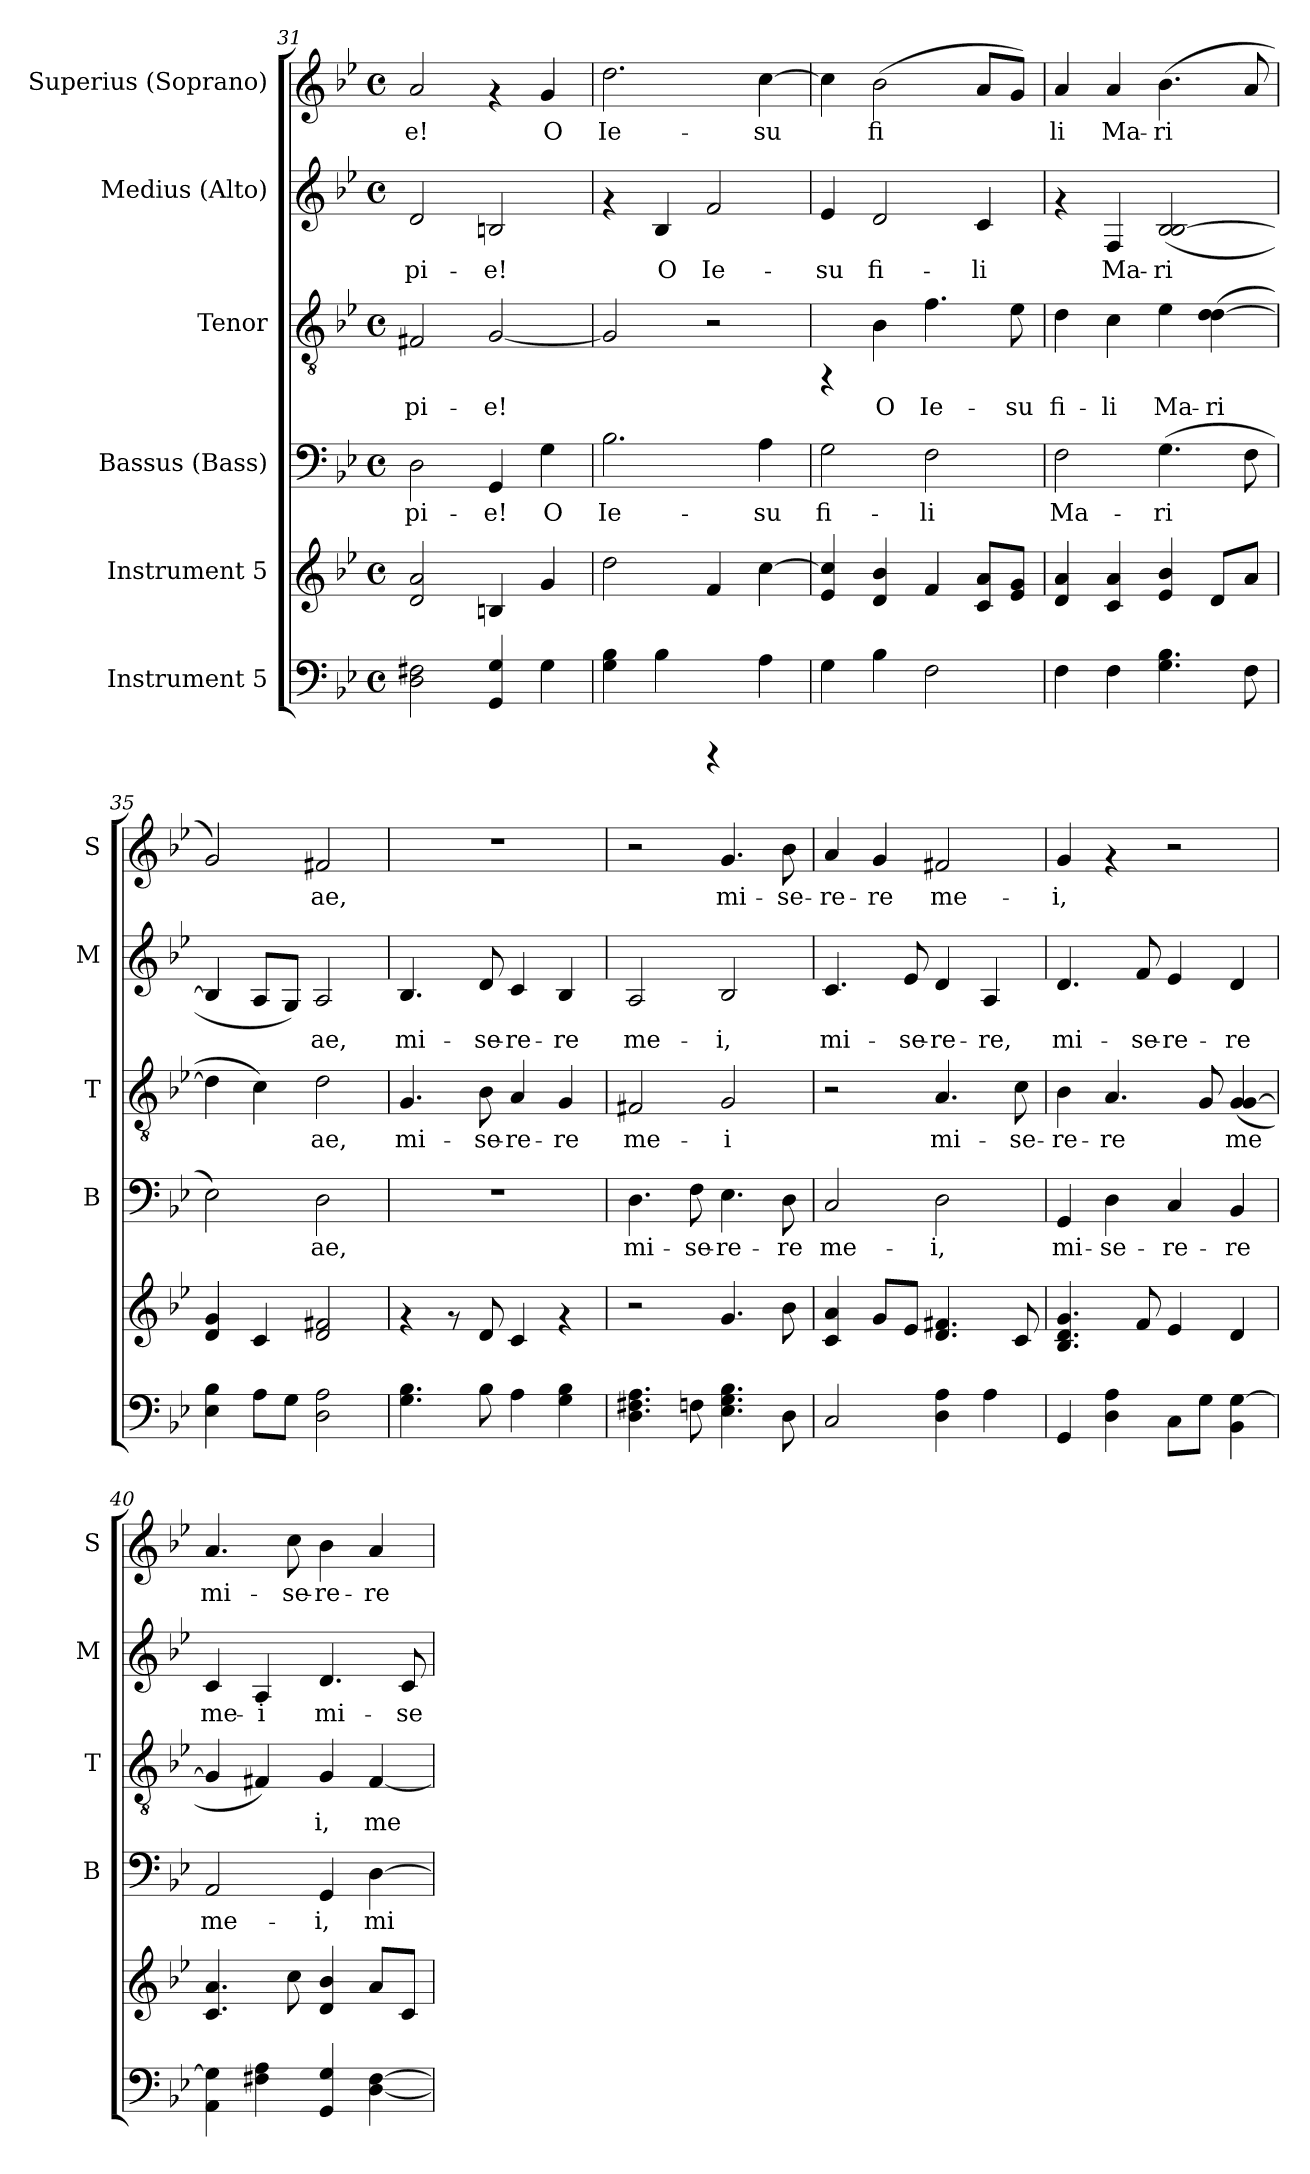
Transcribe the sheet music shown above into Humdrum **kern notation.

**kern	**kern	**kern	**text	**kern	**text	**kern	**text	**kern	**text
*part6	*part5	*part4	*part4	*part3	*part3	*part2	*part2	*part1	*part1
*staff6	*staff5	*staff4	*staff4	*staff3	*staff3	*staff2	*staff2	*staff1	*staff1
*I"Instrument 5	*I"Instrument 5	*I"Bassus (Bass)	*	*I"Tenor	*	*I"Medius (Alto)	*	*I"Superius (Soprano)	*
*	*	*I'B	*	*I'T	*	*I'M	*	*I'S	*
*clefF4	*clefG2	*clefF4	*	*clefGv2	*	*clefG2	*	*clefG2	*
*k[b-e-]	*k[b-e-]	*k[b-e-]	*	*k[b-e-]	*	*k[b-e-]	*	*k[b-e-]	*
*B-:	*B-:	*B-:	*	*B-:	*	*B-:	*	*B-:	*
*M4/4	*M4/4	*M4/4	*	*M4/4	*	*M4/4	*	*M4/4	*
*met(c)	*met(c)	*met(c)	*	*met(c)	*	*met(c)	*	*met(c)	*
=31	=31	=31	=31	=31	=31	=31	=31	=31	=31
!	!	!	!LO:LY:b:cj	!	!LO:LY:b:cj	!	!LO:LY:b:cj	!	!LO:LY:b:cj
2D\ 2F#X\	2a/ 2d/	2D\	pi-	2F#X/	pi-	2d/	pi-	2a/	-e!
!	!	!	!LO:LY:b:cj	!	!LO:LY:b:cj	!	!LO:LY:b:cj	!	!
4G/ 4GG/	4Bn/	4GG/	-e!	[<2G/	-e!	2Bn/	-e!	4rf	.
!	!	!	!LO:LY:b:cj	!	!	!	!	!	!LO:LY:b:cj
4G\	4g/	4G\	O	.	.	.	.	4g/	O
=32	=32	=32	=32	=32	=32	=32	=32	=32	=32
!	!	!	!LO:LY:b:cj	!	!LO:LY:b:cj	!	!	!	!LO:LY:b:cj
4G\ 4B-\	2dd\	2.B-\	Ie-	2G/]	.	4rf	.	2.dd\	Ie-
!	!	!	!	!	!	!	!LO:LY:b:cj	!	!
4B-\	.	.	.	.	.	4B-/	O	.	.
!	!	!	!	!	!	!	!LO:LY:b:cj	!	!
4rCCC	4f/	.	.	2r	.	2f/	Ie-	.	.
!	!	!	!LO:LY:b:cj	!	!	!	!	!	!LO:LY:b:cj
4A\	[>4cc\	4A\	-su	.	.	.	.	[>4cc\	-su
!!LO:PB:g=z
=33	=33	=33	=33	=33	=33	=33	=33	=33	=33
!	!	!	!LO:LY:b:cj	!	!	!	!LO:LY:b:cj	!	!LO:LY:b:cj
4G\	4cc/] 4e-/	2G\	fi-	4rFF	.	4e-/	-su	4cc\]	.
!	!	!	!	!	!LO:LY:b:cj	!	!LO:LY:b:cj	!	!LO:LY:b:cj
4B-\	4d/ 4b-/	.	.	4B-\	O	2d/	fi-	(>2b-\	fi-
!	!	!	!LO:LY:b:cj	!	!LO:LY:b:cj	!	!	!	!
2F\	4f/	2F\	-li	4.f\	Ie-	.	.	.	.
!	!	!	!	!	!	!	!LO:LY:b:cj	!	!LO:LY:b:cj
.	8a/ 8c/L	.	.	.	.	4c/	-li	8a/L	--
!	!	!	!	!	!LO:LY:b:cj	!	!	!	!LO:LY:b:cj
.	8g/ 8e-/J	.	.	8e-\	-su	.	.	8g/J)	--
=34	=34	=34	=34	=34	=34	=34	=34	=34	=34
!	!	!	!LO:LY:b:cj	!	!LO:LY:b:cj	!	!	!	!LO:LY:b:cj
4F\	4a/ 4d/	2F\	Ma-	4d\	fi-	4rf	.	4a/	-li
!	!	!	!	!	!LO:LY:b:cj	!	!LO:LY:b:cj	!	!LO:LY:b:cj
4F\	4a/ 4c/	.	.	4c\	-li	4F/	Ma-	4a/	Ma-
!	!	!	!LO:LY:b:cj	!	!LO:LY:b:cj	!	!LO:LY:b:cj	!	!LO:LY:b:cj
4.G\ 4.B-\	4b-/ 4e-/	(>4.G\	-ri-	4e-\	Ma-	(<2B-/ [<2B-/	-ri-	(>4.b-\	-ri-
!	!	!	!	!	!LO:LY:b:cj	!	!	!	!
.	8d/L	.	.	(>4d\ [>4d\	-ri-	.	.	.	.
!	!	!	!LO:LY:b:cj	!	!	!	!	!	!LO:LY:b:cj
8F\	8a/J	8F\	--	.	.	.	.	8a/	--
=35	=35	=35	=35	=35	=35	=35	=35	=35	=35
!	!	!	!LO:LY:b:cj	!	!LO:LY:b:cj	!	!LO:LY:b:cj	!	!LO:LY:b:cj
4E-\ 4B-\	4g/ 4d/	2E-\)	--	4d\]	--	4B-/]	--	2g/)	--
!	!	!	!	!	!LO:LY:b:cj	!	!LO:LY:b:cj	!	!
8A\L	4c/	.	.	4c\)	--	8A/L	--	.	.
!	!	!	!	!	!	!	!LO:LY:b:cj	!	!
8G\J	.	.	.	.	.	8G/J)	--	.	.
!	!	!	!LO:LY:b:cj	!	!LO:LY:b:cj	!	!LO:LY:b:cj	!	!LO:LY:b:cj
2A\ 2D\	2f#X/ 2d/	2D\	-ae,	2d\	-ae,	2A/	-ae,	2f#X/	-ae,
=36	=36	=36	=36	=36	=36	=36	=36	=36	=36
!	!	!	!	!	!LO:LY:b:cj	!	!LO:LY:b:cj	!	!
4.G\ 4.B-\	4rf	1r	.	4.G/	mi-	4.B-/	mi-	1r	.
.	8rf	.	.	.	.	.	.	.	.
!	!	!	!	!	!LO:LY:b:cj	!	!LO:LY:b:cj	!	!
8B-\	8d/	.	.	8B-\	-se-	8d/	-se-	.	.
!	!	!	!	!	!LO:LY:b:cj	!	!LO:LY:b:cj	!	!
4A\	4c/	.	.	4A/	-re-	4c/	-re-	.	.
!	!	!	!	!	!LO:LY:b:cj	!	!LO:LY:b:cj	!	!
4B-\ 4G\	4rf	.	.	4G/	-re	4B-/	-re	.	.
=37	=37	=37	=37	=37	=37	=37	=37	=37	=37
!	!	!	!LO:LY:b:cj	!	!LO:LY:b:cj	!	!LO:LY:b:cj	!	!
4.A\ 4.F#X\ 4.D\	2r	4.D\	mi-	2F#X/	me-	2A/	me-	2r	.
!	!	!	!LO:LY:b:cj	!	!	!	!	!	!
8Fn\	.	8F\	-se-	.	.	.	.	.	.
!	!	!	!LO:LY:b:cj	!	!LO:LY:b:cj	!	!LO:LY:b:cj	!	!LO:LY:b:cj
4.B-\ 4.G\ 4.E-\	4.g/	4.E-\	-re-	2G/	-i	2B-/	-i,	4.g/	mi-
!	!	!	!LO:LY:b:cj	!	!	!	!	!	!LO:LY:b:cj
8D\	8b-\	8D\	-re	.	.	.	.	8b-\	-se-
!!LO:PB:g=z
=38	=38	=38	=38	=38	=38	=38	=38	=38	=38
!	!	!	!LO:LY:b:cj	!	!	!	!LO:LY:b:cj	!	!LO:LY:b:cj
2C/	4c/ 4a/	2C/	me-	2r	.	4.c/	mi-	4a/	-re-
!	!	!	!	!	!	!	!	!	!LO:LY:b:cj
.	8g/L	.	.	.	.	.	.	4g/	-re
!	!	!	!	!	!	!	!LO:LY:b:cj	!	!
.	8e-/J	.	.	.	.	8e-/	-se-	.	.
!	!	!	!LO:LY:b:cj	!	!LO:LY:b:cj	!	!LO:LY:b:cj	!	!LO:LY:b:cj
4D\ 4A\	4.f#X/ 4.d/	2D\	-i,	4.A/	mi-	4d/	-re-	2f#X/	me-
!	!	!	!	!	!	!	!LO:LY:b:cj	!	!
4A\	.	.	.	.	.	4A/	-re,	.	.
!	!	!	!	!	!LO:LY:b:cj	!	!	!	!
.	8c/	.	.	8c\	-se-	.	.	.	.
=39	=39	=39	=39	=39	=39	=39	=39	=39	=39
!	!	!	!LO:LY:b:cj	!	!LO:LY:b:cj	!	!LO:LY:b:cj	!	!LO:LY:b:cj
4GG/	4.g/ 4.d/ 4.B-/	4GG/	mi-	4B-\	-re-	4.d/	mi-	4g/	-i,
!	!	!	!LO:LY:b:cj	!	!LO:LY:b:cj	!	!	!	!
4A\ 4D\	.	4D\	-se-	4.A/	-re	.	.	4rf	.
!	!	!	!	!	!	!	!LO:LY:b:cj	!	!
.	8f/	.	.	.	.	8f/	-se-	.	.
!	!	!	!LO:LY:b:cj	!	!	!	!LO:LY:b:cj	!	!
8C\L	4e-/	4C/	-re-	.	.	4e-/	-re-	2r	.
!	!	!	!	!	!LO:LY:b:cj	!	!	!	!
8G\J	.	.	.	8G/	.	.	.	.	.
!	!	!	!LO:LY:b:cj	!	!LO:LY:b:cj	!	!LO:LY:b:cj	!	!
[>4G\ 4BB-\	4d/	4BB-/	-re	(<4G/ [<4G/	me-	4d/	-re	.	.
=40	=40	=40	=40	=40	=40	=40	=40	=40	=40
!	!	!	!LO:LY:b:cj	!	!LO:LY:b:cj	!	!LO:LY:b:cj	!	!LO:LY:b:cj
4AA\ 4G\]	4.a/ 4.c/	2AA/	me-	4G/]	--	4c/	me-	4.a/	mi-
!	!	!	!	!	!LO:LY:b:cj	!	!LO:LY:b:cj	!	!
4F#X\ 4A\	.	.	.	4F#X/)	--	4A/	-i	.	.
!	!	!	!	!	!	!	!	!	!LO:LY:b:cj
.	8cc\	.	.	.	.	.	.	8cc\	-se-
!	!	!	!LO:LY:b:cj	!	!LO:LY:b:cj	!	!LO:LY:b:cj	!	!LO:LY:b:cj
4G/ 4GG/	4b-/ 4d/	4GG/	-i,	4G/	-i,	4.d/	mi-	4b-\	-re-
!	!	!	!LO:LY:b:cj	!	!LO:LY:b:cj	!	!	!	!LO:LY:b:cj
[>4F#\ [<4D\	8a/L	[>4D\	mi-	[<4F#/	me-	.	.	4a/	-re
!	!	!	!	!	!	!	!LO:LY:b:cj	!	!
.	8c/J	.	.	.	.	8c/	-se-	.	.
=	=	=	=	=	=	=	=	=	=
*-	*-	*-	*-	*-	*-	*-	*-	*-	*-
